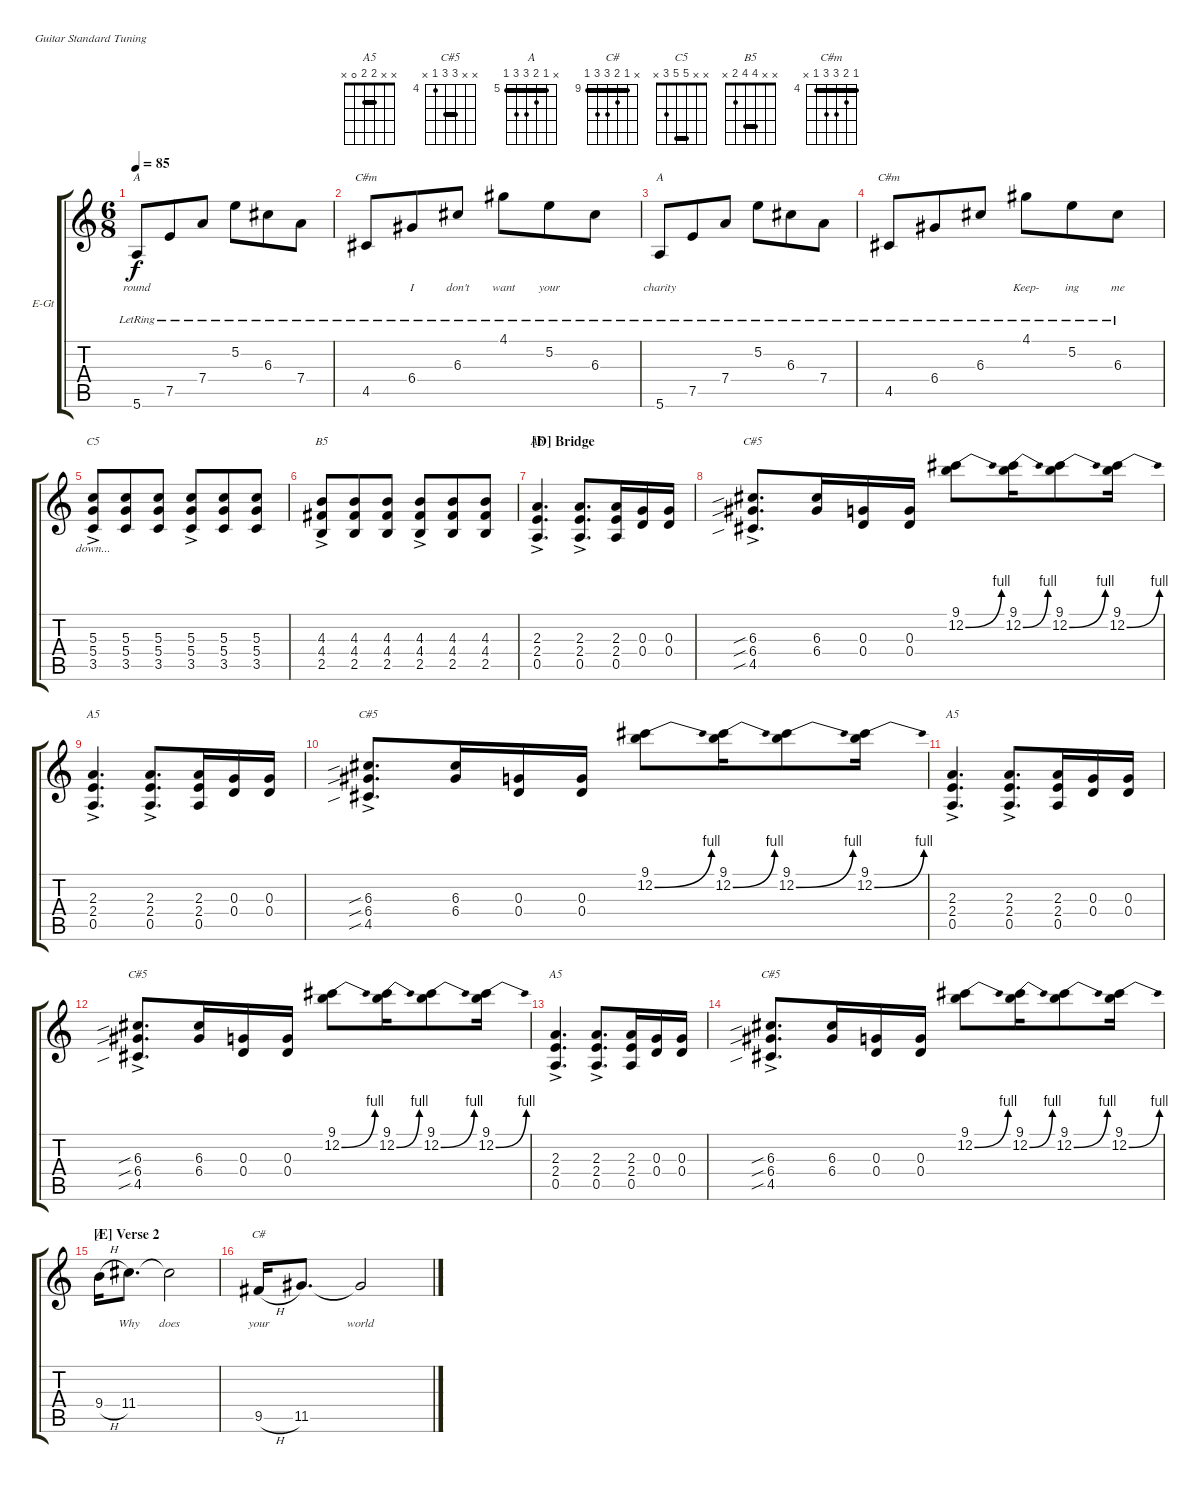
\defaultSystemsLayout 4
\bracketExtendMode groupsimilarinstruments
\firstSystemTrackNameOrientation horizontal
\otherSystemsTrackNameOrientation horizontal
\track ("Guitar" "E-Gt") {instrument distortionguitar}
\staff {score tabs}
\tuning (E4 B3 G3 D3 A2 E2)
\chord ("A5" x x 2 2 0 x) {barre 2}
\chord ("C#5" x x 6 6 4 x) {firstfret 4 barre 6}
\chord ("A" x 2 2 2 0 x) {barre (2 2)}
\chord ("C#" x 9 10 11 11 9) {firstfret 9 barre 9}
\chord ("C5" x x 5 5 3 x) {barre 5}
\chord ("B5" x x 4 4 2 x) {barre 4}
\chord ("A" x 5 6 7 7 5) {firstfret 5 barre 5}
\chord ("C#m" 4 5 6 6 4 x) {firstfret 4 barre 4}
\ts (6 8)
\tempo 85
\clef g2
\ks c
5.6{lr}.8{ch "A" lyrics (0 "round") lyrics (1 "") lyrics (2 "") lyrics (3 "") lyrics (4 "") dy f} 7.5{lr}.8{lyrics (0 "") lyrics (1 "") lyrics (2 "") lyrics (3 "") lyrics (4 "")} 7.4{lr}.8{lyrics (0 "") lyrics (1 "") lyrics (2 "") lyrics (3 "") lyrics (4 "")} 5.2{lr}.8{lyrics (0 "") lyrics (1 "") lyrics (2 "") lyrics (3 "") lyrics (4 "")} 6.3{lr}.8{lyrics (0 "") lyrics (1 "") lyrics (2 "") lyrics (3 "") lyrics (4 "")} 7.4{lr}.8{lyrics (0 "") lyrics (1 "") lyrics (2 "") lyrics (3 "") lyrics (4 "")} |
4.5{lr}.8{ch "C#m" lyrics (0 "") lyrics (1 "") lyrics (2 "") lyrics (3 "") lyrics (4 "")} 6.4{lr}.8{lyrics (0 "I") lyrics (1 "") lyrics (2 "") lyrics (3 "") lyrics (4 "")} 6.3{lr}.8{lyrics (0 "don't") lyrics (1 "") lyrics (2 "") lyrics (3 "") lyrics (4 "")} 4.1{lr}.8{lyrics (0 "want") lyrics (1 "") lyrics (2 "") lyrics (3 "") lyrics (4 "")} 5.2{lr}.8{lyrics (0 "your") lyrics (1 "") lyrics (2 "") lyrics (3 "") lyrics (4 "")} 6.3{lr}.8{lyrics (0 "") lyrics (1 "") lyrics (2 "") lyrics (3 "") lyrics (4 "")} |
5.6{lr}.8{ch "A" lyrics (0 "charity") lyrics (1 "") lyrics (2 "") lyrics (3 "") lyrics (4 "")} 7.5{lr}.8{lyrics (0 "") lyrics (1 "") lyrics (2 "") lyrics (3 "") lyrics (4 "")} 7.4{lr}.8{lyrics (0 "") lyrics (1 "") lyrics (2 "") lyrics (3 "") lyrics (4 "")} 5.2{lr}.8{lyrics (0 "") lyrics (1 "") lyrics (2 "") lyrics (3 "") lyrics (4 "")} 6.3{lr}.8{lyrics (0 "") lyrics (1 "") lyrics (2 "") lyrics (3 "") lyrics (4 "")} 7.4{lr}.8{lyrics (0 "") lyrics (1 "") lyrics (2 "") lyrics (3 "") lyrics (4 "")} |
4.5{lr}.8{ch "C#m" lyrics (0 "") lyrics (1 "") lyrics (2 "") lyrics (3 "") lyrics (4 "")} 6.4{lr}.8{lyrics (0 "") lyrics (1 "") lyrics (2 "") lyrics (3 "") lyrics (4 "")} 6.3{lr}.8{lyrics (0 "") lyrics (1 "") lyrics (2 "") lyrics (3 "") lyrics (4 "")} 4.1{lr}.8{lyrics (0 "Keep-") lyrics (1 "") lyrics (2 "") lyrics (3 "") lyrics (4 "")} 5.2{lr}.8{lyrics (0 "ing") lyrics (1 "") lyrics (2 "") lyrics (3 "") lyrics (4 "")} 6.3{lr}.8{lyrics (0 "me") lyrics (1 "") lyrics (2 "") lyrics (3 "") lyrics (4 "")} |
(3.5 5.4 5.3{ac}).8{ch "C5" lyrics (0 "down...") lyrics (1 "") lyrics (2 "") lyrics (3 "") lyrics (4 "")} (3.5 5.4 5.3).8{lyrics (0 "") lyrics (1 "") lyrics (2 "") lyrics (3 "") lyrics (4 "")} (3.5 5.4 5.3).8{lyrics (0 "") lyrics (1 "") lyrics (2 "") lyrics (3 "") lyrics (4 "")} (3.5 5.4 5.3{ac}).8{lyrics (0 "") lyrics (1 "") lyrics (2 "") lyrics (3 "") lyrics (4 "")} (3.5 5.4 5.3).8{lyrics (0 "") lyrics (1 "") lyrics (2 "") lyrics (3 "") lyrics (4 "")} (3.5 5.4 5.3).8{lyrics (0 "") lyrics (1 "") lyrics (2 "") lyrics (3 "") lyrics (4 "")} |
(2.5 4.4 4.3{ac}).8{ch "B5" lyrics (0 "") lyrics (1 "") lyrics (2 "") lyrics (3 "") lyrics (4 "")} (2.5 4.4 4.3).8{lyrics (0 "") lyrics (1 "") lyrics (2 "") lyrics (3 "") lyrics (4 "")} (2.5 4.4 4.3).8{lyrics (0 "") lyrics (1 "") lyrics (2 "") lyrics (3 "") lyrics (4 "")} (2.5 4.4 4.3{ac}).8{lyrics (0 "") lyrics (1 "") lyrics (2 "") lyrics (3 "") lyrics (4 "")} (2.5 4.4 4.3).8{lyrics (0 "") lyrics (1 "") lyrics (2 "") lyrics (3 "") lyrics (4 "")} (2.5 4.4 4.3).8{lyrics (0 "") lyrics (1 "") lyrics (2 "") lyrics (3 "") lyrics (4 "")} |
\section ("D" "Bridge")
(0.5 2.4 2.3{ac}).4{d ch "A5" lyrics (0 "") lyrics (1 "") lyrics (2 "") lyrics (3 "") lyrics (4 "")} (0.5 2.4 2.3{ac}).8{d lyrics (0 "") lyrics (1 "") lyrics (2 "") lyrics (3 "") lyrics (4 "")} (2.4 2.3 0.5).16{lyrics (0 "") lyrics (1 "") lyrics (2 "") lyrics (3 "") lyrics (4 "")} (0.4 0.3).16{lyrics (0 "") lyrics (1 "") lyrics (2 "") lyrics (3 "") lyrics (4 "")} (0.4 0.3).16{lyrics (0 "") lyrics (1 "") lyrics (2 "") lyrics (3 "") lyrics (4 "")} |
(4.5{sib} 6.4{sib ac} 6.3{sib}).8{d ch "C#5" lyrics (0 "") lyrics (1 "") lyrics (2 "") lyrics (3 "") lyrics (4 "")} (6.4 6.3).16{lyrics (0 "") lyrics (1 "") lyrics (2 "") lyrics (3 "") lyrics (4 "")} (0.4 0.3).16{lyrics (0 "") lyrics (1 "") lyrics (2 "") lyrics (3 "") lyrics (4 "")} (0.3 0.4).16{lyrics (0 "") lyrics (1 "") lyrics (2 "") lyrics (3 "") lyrics (4 "")} (12.2{be (bend 0 0 60 4)} 9.1).8{lyrics (0 "") lyrics (1 "") lyrics (2 "") lyrics (3 "") lyrics (4 "")} (12.2{be (bend 0 0 60 4)} 9.1).16{lyrics (0 "") lyrics (1 "") lyrics (2 "") lyrics (3 "") lyrics (4 "")} (12.2{be (bend 0 0 60 4)} 9.1).8{lyrics (0 "") lyrics (1 "") lyrics (2 "") lyrics (3 "") lyrics (4 "")} (12.2{be (bend 0 0 60 4)} 9.1).16{lyrics (0 "") lyrics (1 "") lyrics (2 "") lyrics (3 "") lyrics (4 "")} |
(0.5 2.4 2.3{ac}).4{d ch "A5" lyrics (0 "") lyrics (1 "") lyrics (2 "") lyrics (3 "") lyrics (4 "")} (0.5 2.4 2.3{ac}).8{d lyrics (0 "") lyrics (1 "") lyrics (2 "") lyrics (3 "") lyrics (4 "")} (2.4 2.3 0.5).16{lyrics (0 "") lyrics (1 "") lyrics (2 "") lyrics (3 "") lyrics (4 "")} (0.4 0.3).16{lyrics (0 "") lyrics (1 "") lyrics (2 "") lyrics (3 "") lyrics (4 "")} (0.4 0.3).16{lyrics (0 "") lyrics (1 "") lyrics (2 "") lyrics (3 "") lyrics (4 "")} |
(4.5{sib} 6.4{sib ac} 6.3{sib}).8{d ch "C#5" lyrics (0 "") lyrics (1 "") lyrics (2 "") lyrics (3 "") lyrics (4 "")} (6.4 6.3).16{lyrics (0 "") lyrics (1 "") lyrics (2 "") lyrics (3 "") lyrics (4 "")} (0.4 0.3).16{lyrics (0 "") lyrics (1 "") lyrics (2 "") lyrics (3 "") lyrics (4 "")} (0.3 0.4).16{lyrics (0 "") lyrics (1 "") lyrics (2 "") lyrics (3 "") lyrics (4 "")} (12.2{be (bend 0 0 60 4)} 9.1).8{lyrics (0 "") lyrics (1 "") lyrics (2 "") lyrics (3 "") lyrics (4 "")} (12.2{be (bend 0 0 60 4)} 9.1).16{lyrics (0 "") lyrics (1 "") lyrics (2 "") lyrics (3 "") lyrics (4 "")} (12.2{be (bend 0 0 60 4)} 9.1).8{lyrics (0 "") lyrics (1 "") lyrics (2 "") lyrics (3 "") lyrics (4 "")} (12.2{be (bend 0 0 60 4)} 9.1).16{lyrics (0 "") lyrics (1 "") lyrics (2 "") lyrics (3 "") lyrics (4 "")} |
(0.5 2.4 2.3{ac}).4{d ch "A5" lyrics (0 "") lyrics (1 "") lyrics (2 "") lyrics (3 "") lyrics (4 "")} (0.5 2.4 2.3{ac}).8{d lyrics (0 "") lyrics (1 "") lyrics (2 "") lyrics (3 "") lyrics (4 "")} (2.4 2.3 0.5).16{lyrics (0 "") lyrics (1 "") lyrics (2 "") lyrics (3 "") lyrics (4 "")} (0.4 0.3).16{lyrics (0 "") lyrics (1 "") lyrics (2 "") lyrics (3 "") lyrics (4 "")} (0.4 0.3).16{lyrics (0 "") lyrics (1 "") lyrics (2 "") lyrics (3 "") lyrics (4 "")} |
(4.5{sib} 6.4{sib ac} 6.3{sib}).8{d ch "C#5" lyrics (0 "") lyrics (1 "") lyrics (2 "") lyrics (3 "") lyrics (4 "")} (6.4 6.3).16{lyrics (0 "") lyrics (1 "") lyrics (2 "") lyrics (3 "") lyrics (4 "")} (0.4 0.3).16{lyrics (0 "") lyrics (1 "") lyrics (2 "") lyrics (3 "") lyrics (4 "")} (0.3 0.4).16{lyrics (0 "") lyrics (1 "") lyrics (2 "") lyrics (3 "") lyrics (4 "")} (12.2{be (bend 0 0 60 4)} 9.1).8{lyrics (0 "") lyrics (1 "") lyrics (2 "") lyrics (3 "") lyrics (4 "")} (12.2{be (bend 0 0 60 4)} 9.1).16{lyrics (0 "") lyrics (1 "") lyrics (2 "") lyrics (3 "") lyrics (4 "")} (12.2{be (bend 0 0 60 4)} 9.1).8{lyrics (0 "") lyrics (1 "") lyrics (2 "") lyrics (3 "") lyrics (4 "")} (12.2{be (bend 0 0 60 4)} 9.1).16{lyrics (0 "") lyrics (1 "") lyrics (2 "") lyrics (3 "") lyrics (4 "")} |
(0.5 2.4 2.3{ac}).4{d ch "A5" lyrics (0 "") lyrics (1 "") lyrics (2 "") lyrics (3 "") lyrics (4 "")} (0.5 2.4 2.3{ac}).8{d lyrics (0 "") lyrics (1 "") lyrics (2 "") lyrics (3 "") lyrics (4 "")} (2.4 2.3 0.5).16{lyrics (0 "") lyrics (1 "") lyrics (2 "") lyrics (3 "") lyrics (4 "")} (0.4 0.3).16{lyrics (0 "") lyrics (1 "") lyrics (2 "") lyrics (3 "") lyrics (4 "")} (0.4 0.3).16{lyrics (0 "") lyrics (1 "") lyrics (2 "") lyrics (3 "") lyrics (4 "")} |
(4.5{sib} 6.4{sib ac} 6.3{sib}).8{d ch "C#5" lyrics (0 "") lyrics (1 "") lyrics (2 "") lyrics (3 "") lyrics (4 "")} (6.4 6.3).16{lyrics (0 "") lyrics (1 "") lyrics (2 "") lyrics (3 "") lyrics (4 "")} (0.4 0.3).16{lyrics (0 "") lyrics (1 "") lyrics (2 "") lyrics (3 "") lyrics (4 "")} (0.3 0.4).16{lyrics (0 "") lyrics (1 "") lyrics (2 "") lyrics (3 "") lyrics (4 "")} (12.2{be (bend 0 0 60 4)} 9.1).8{lyrics (0 "") lyrics (1 "") lyrics (2 "") lyrics (3 "") lyrics (4 "")} (12.2{be (bend 0 0 60 4)} 9.1).16{lyrics (0 "") lyrics (1 "") lyrics (2 "") lyrics (3 "") lyrics (4 "")} (12.2{be (bend 0 0 60 4)} 9.1).8{lyrics (0 "") lyrics (1 "") lyrics (2 "") lyrics (3 "") lyrics (4 "")} (12.2{be (bend 0 0 60 4)} 9.1).16{lyrics (0 "") lyrics (1 "") lyrics (2 "") lyrics (3 "") lyrics (4 "")} |
\section ("E" "Verse 2")
9.4{h}.16{ch "A" lyrics (0 "") lyrics (1 "") lyrics (2 "") lyrics (3 "") lyrics (4 "")} 11.4.8{d lyrics (0 "Why") lyrics (1 "") lyrics (2 "") lyrics (3 "") lyrics (4 "")} 11.4{t}.2{lyrics (0 "does") lyrics (1 "") lyrics (2 "") lyrics (3 "") lyrics (4 "")} |
9.5{h}.16{ch "C#" lyrics (0 "your") lyrics (1 "") lyrics (2 "") lyrics (3 "") lyrics (4 "")} 11.5.8{d lyrics (0 "") lyrics (1 "") lyrics (2 "") lyrics (3 "") lyrics (4 "")} 11.5{t}.2{lyrics (0 "world") lyrics (1 "") lyrics (2 "") lyrics (3 "") lyrics (4 "")}
